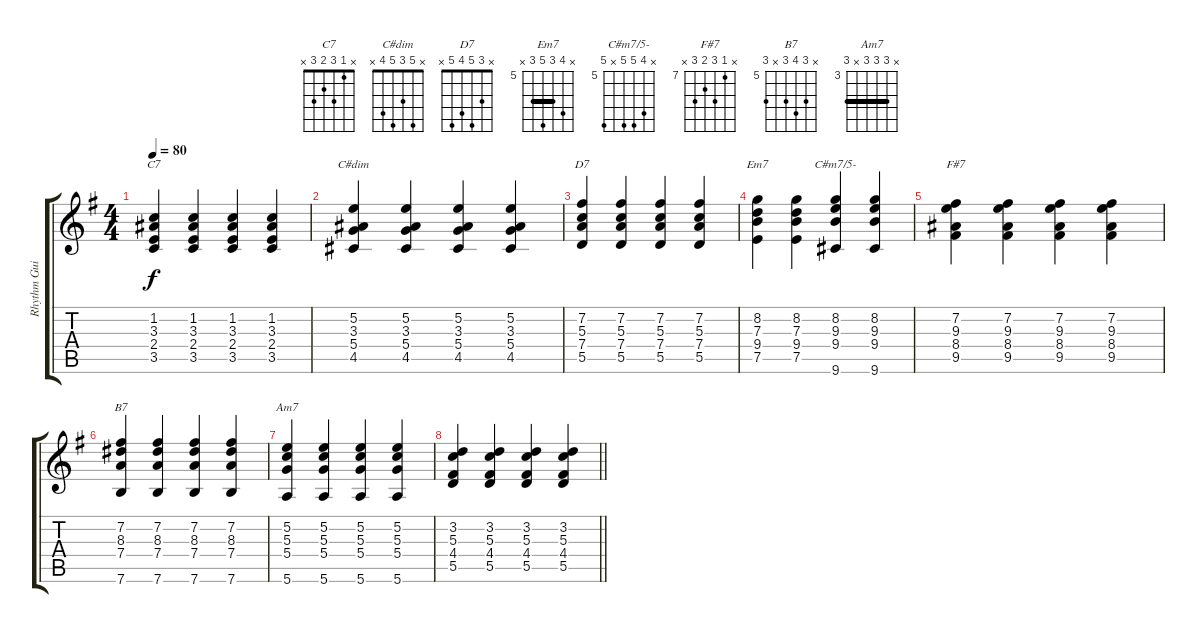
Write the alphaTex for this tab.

\track ("Rhythm Guitar" "Rhythm Gui") {instrument electricguitarjazz}
\staff {score tabs}
\tuning (E4 B3 G3 D3 A2 E2) {hide}
\chord ("C7" x 1 3 2 3 x)
\chord ("C#dim" x 5 3 5 4 x)
\chord ("D7" x 3 5 4 5 x)
\chord ("Em7" x 8 7 9 7 x) {firstfret 5 barre 7}
\chord ("C#m7/5-" x 8 9 9 x 9) {firstfret 5}
\chord ("F#7" x 7 9 8 9 x) {firstfret 7}
\chord ("B7" x 7 8 7 x 7) {firstfret 5}
\chord ("Am7" x 5 5 5 x 5) {firstfret 3 barre 5}
\ts (4 4)
\tempo 80
\clef g2
\ks g
(1.2 3.3 2.4 3.5).4{ch "C7" dy f instrument electricguitarjazz} (1.2 3.3 2.4 3.5).4 (1.2 3.3 2.4 3.5).4 (1.2 3.3 2.4 3.5).4 |
(5.2 3.3 5.4 4.5).4{ch "C#dim"} (5.2 3.3 5.4 4.5).4 (5.2 3.3 5.4 4.5).4 (5.2 3.3 5.4 4.5).4 |
(7.2 5.3 7.4 5.5).4{ch "D7"} (7.2 5.3 7.4 5.5).4 (7.2 5.3 7.4 5.5).4 (7.2 5.3 7.4 5.5).4 |
(8.2 7.3 9.4 7.5).4{ch "Em7"} (8.2 7.3 9.4 7.5).4 (8.2 9.3 9.4 9.6).4{ch "C#m7/5-"} (8.2 9.3 9.4 9.6).4 |
(7.2 9.3 8.4 9.5).4{ch "F#7"} (7.2 9.3 8.4 9.5).4 (7.2 9.3 8.4 9.5).4 (7.2 9.3 8.4 9.5).4 |
(7.2 8.3 7.4 7.6).4{ch "B7"} (7.2 8.3 7.4 7.6).4 (7.2 8.3 7.4 7.6).4 (7.2 8.3 7.4 7.6).4 |
(5.2 5.3 5.4 5.6).4{ch "Am7"} (5.2 5.3 5.4 5.6).4 (5.2 5.3 5.4 5.6).4 (5.2 5.3 5.4 5.6).4 |
\barLineRight lightlight
(3.2 5.3 4.4 5.5).4 (3.2 5.3 4.4 5.5).4 (3.2 5.3 4.4 5.5).4 (3.2 5.3 4.4 5.5).4
